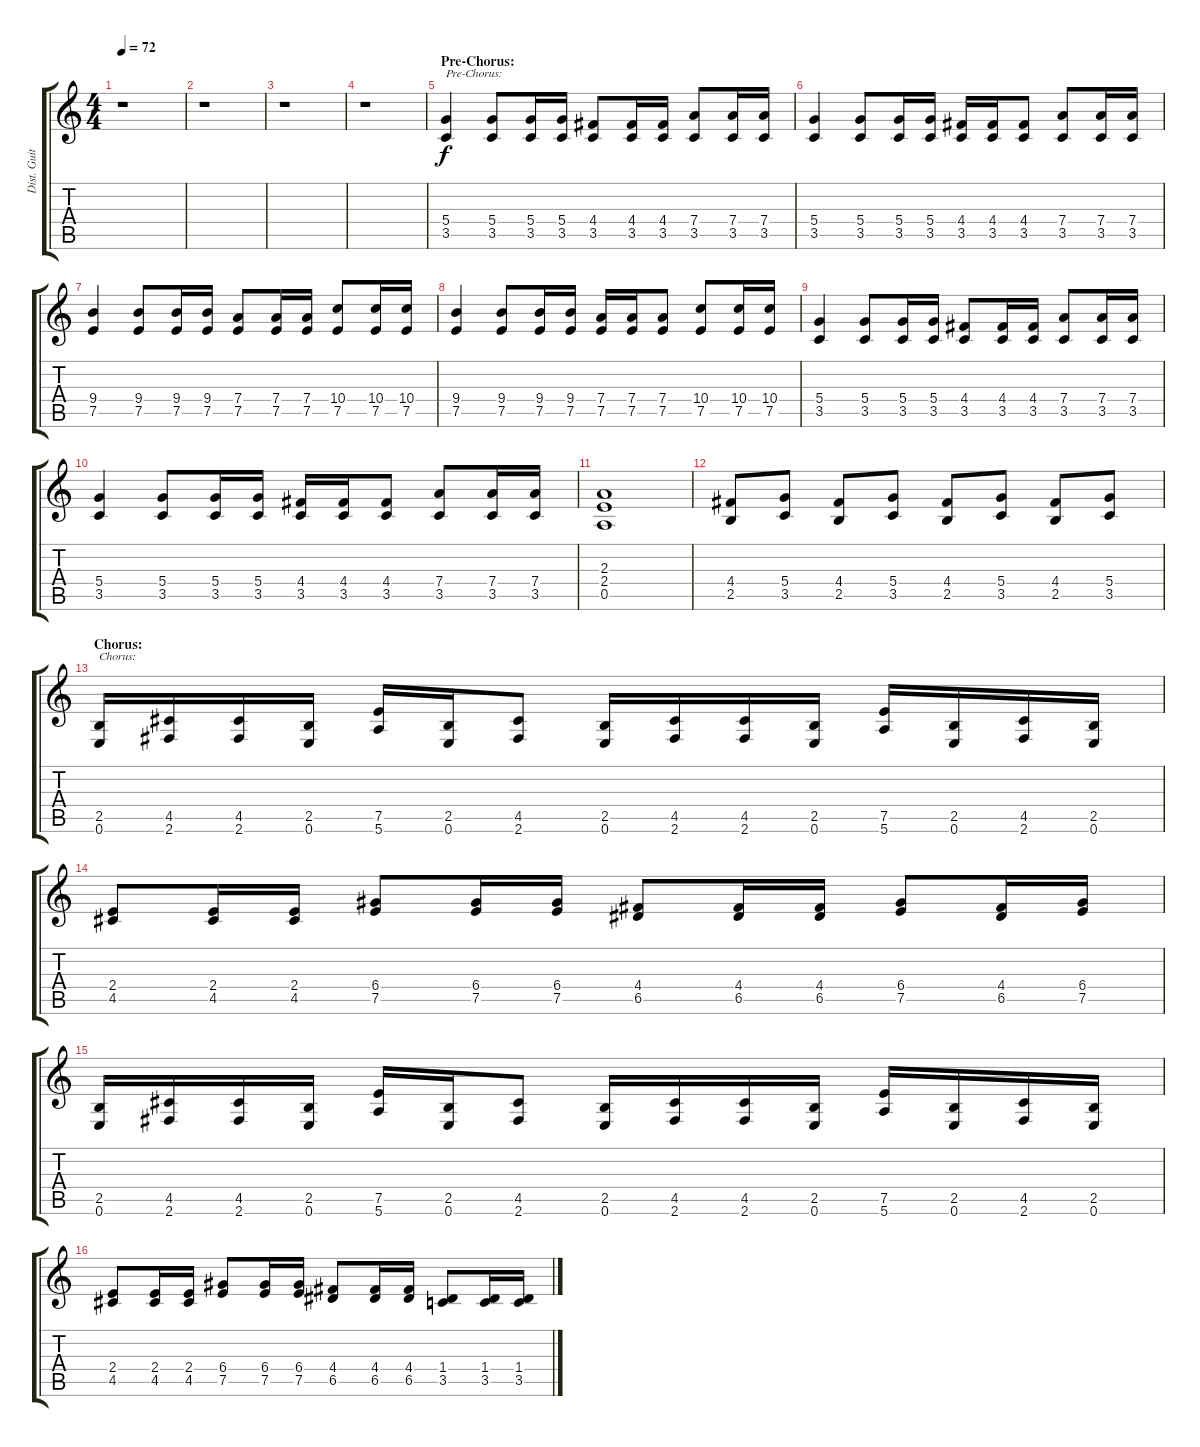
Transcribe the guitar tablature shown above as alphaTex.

\track ("Dist. Guitar 1" "Dist. Guit") {instrument overdrivenguitar}
\staff {score tabs}
\tuning (E4 B3 G3 D3 A2 E2) {hide}
\ts (4 4)
\tempo 72
\clef g2
\ks c
r.1{dy f} |
r.1 |
r.1 |
r.1 |
\section ("" "Pre-Chorus:")
(5.4 3.5).4{txt "Pre-Chorus:"} (5.4 3.5).8 (5.4 3.5).16 (5.4 3.5).16 (4.4 3.5).8 (4.4 3.5).16 (4.4 3.5).16 (7.4 3.5).8 (7.4 3.5).16 (7.4 3.5).16 |
(5.4 3.5).4 (5.4 3.5).8 (5.4 3.5).16 (5.4 3.5).16 (4.4 3.5).16 (4.4 3.5).16 (4.4 3.5).8 (7.4 3.5).8 (7.4 3.5).16 (7.4 3.5).16 |
(9.4 7.5).4 (9.4 7.5).8 (9.4 7.5).16 (9.4 7.5).16 (7.4 7.5).8 (7.4 7.5).16 (7.4 7.5).16 (10.4 7.5).8 (10.4 7.5).16 (10.4 7.5).16 |
(9.4 7.5).4 (9.4 7.5).8 (9.4 7.5).16 (9.4 7.5).16 (7.4 7.5).16 (7.4 7.5).16 (7.4 7.5).8 (10.4 7.5).8 (10.4 7.5).16 (10.4 7.5).16 |
(5.4 3.5).4 (5.4 3.5).8 (5.4 3.5).16 (5.4 3.5).16 (4.4 3.5).8 (4.4 3.5).16 (4.4 3.5).16 (7.4 3.5).8 (7.4 3.5).16 (7.4 3.5).16 |
(5.4 3.5).4 (5.4 3.5).8 (5.4 3.5).16 (5.4 3.5).16 (4.4 3.5).16 (4.4 3.5).16 (4.4 3.5).8 (7.4 3.5).8 (7.4 3.5).16 (7.4 3.5).16 |
(2.3 2.4 0.5).1 |
(4.4 2.5).8 (5.4 3.5).8 (4.4 2.5).8 (5.4 3.5).8 (4.4 2.5).8 (5.4 3.5).8 (4.4 2.5).8 (5.4 3.5).8 |
\section ("" "Chorus:")
(2.5 0.6).16{txt "Chorus:"} (4.5 2.6).16 (4.5 2.6).16 (2.5 0.6).16 (7.5 5.6).16 (2.5 0.6).16 (4.5 2.6).8 (2.5 0.6).16 (4.5 2.6).16 (4.5 2.6).16 (2.5 0.6).16 (7.5 5.6).16 (2.5 0.6).16 (4.5 2.6).16 (2.5 0.6).16 |
(2.4 4.5).8 (2.4 4.5).16 (2.4 4.5).16 (6.4 7.5).8 (6.4 7.5).16 (6.4 7.5).16 (4.4 6.5).8 (4.4 6.5).16 (4.4 6.5).16 (6.4 7.5).8 (4.4 6.5).16 (6.4 7.5).16 |
(2.5 0.6).16 (4.5 2.6).16 (4.5 2.6).16 (2.5 0.6).16 (7.5 5.6).16 (2.5 0.6).16 (4.5 2.6).8 (2.5 0.6).16 (4.5 2.6).16 (4.5 2.6).16 (2.5 0.6).16 (7.5 5.6).16 (2.5 0.6).16 (4.5 2.6).16 (2.5 0.6).16 |
(2.4 4.5).8 (2.4 4.5).16 (2.4 4.5).16 (6.4 7.5).8 (6.4 7.5).16 (6.4 7.5).16 (4.4 6.5).8 (4.4 6.5).16 (4.4 6.5).16 (1.4 3.5).8 (1.4 3.5).16 (1.4 3.5).16
